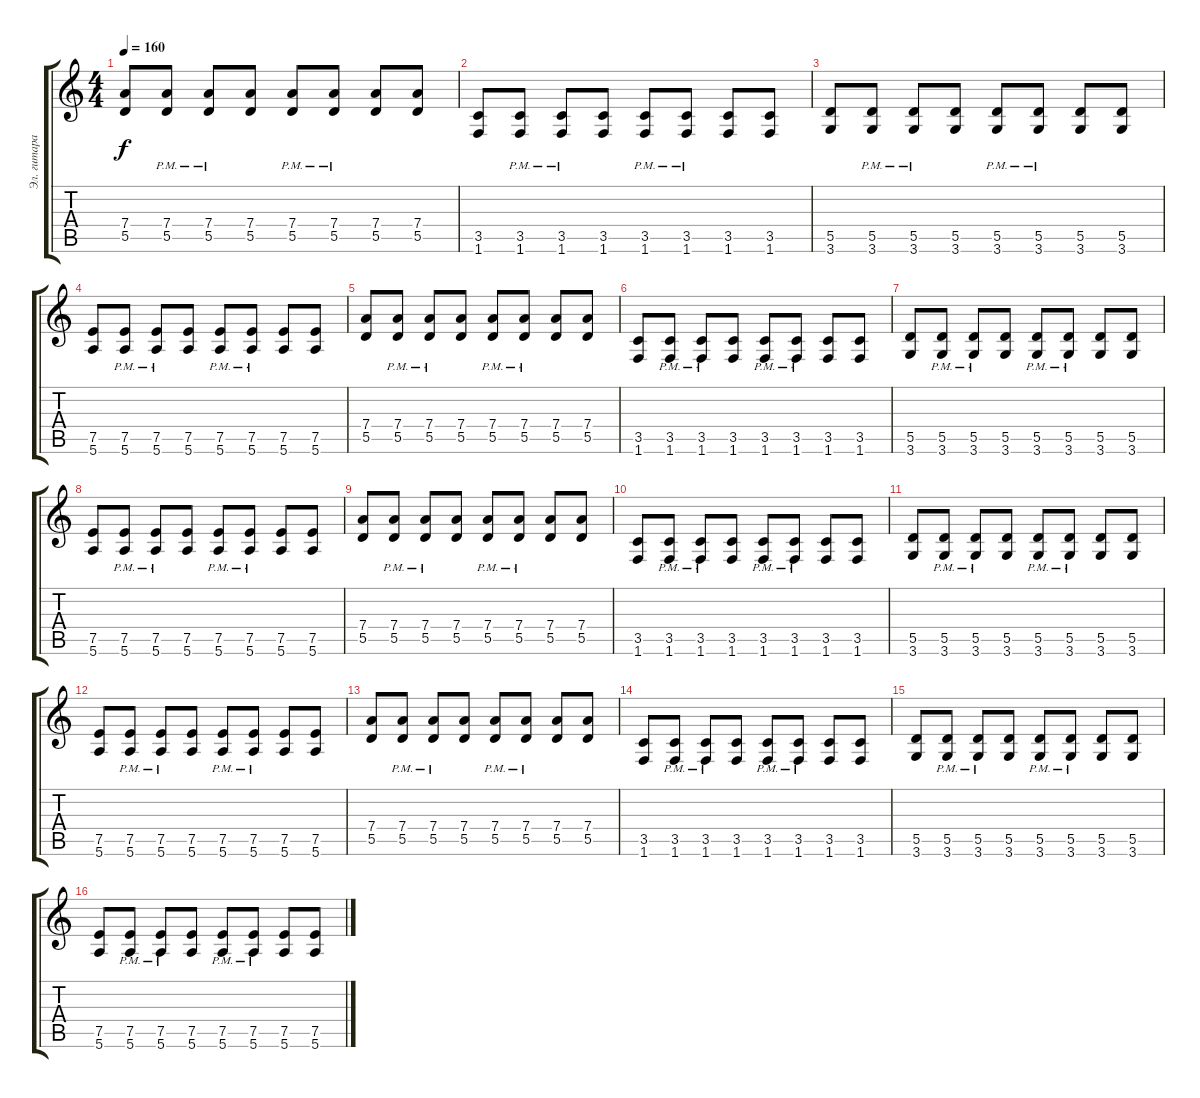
\track ("Эл. гитара" "Эл. гитара") {instrument distortionguitar}
\staff {score tabs}
\tuning (E4 B3 G3 D3 A2 E2) {hide}
\ts (4 4)
\tempo 160
\clef g2
\ks c
(7.4 5.5).8{dy f} (7.4{pm} 5.5{pm}).8 (7.4{pm} 5.5{pm}).8 (7.4 5.5).8 (7.4{pm} 5.5{pm}).8 (7.4{pm} 5.5{pm}).8 (7.4 5.5).8 (7.4 5.5).8 |
(3.5 1.6).8 (3.5{pm} 1.6{pm}).8 (3.5{pm} 1.6{pm}).8 (3.5 1.6).8 (3.5{pm} 1.6{pm}).8 (3.5{pm} 1.6{pm}).8 (3.5 1.6).8 (3.5 1.6).8 |
(5.5 3.6).8 (5.5{pm} 3.6{pm}).8 (5.5{pm} 3.6{pm}).8 (5.5 3.6).8 (5.5{pm} 3.6{pm}).8 (5.5{pm} 3.6{pm}).8 (5.5 3.6).8 (5.5 3.6).8 |
(7.5 5.6).8 (7.5{pm} 5.6{pm}).8 (7.5{pm} 5.6{pm}).8 (7.5 5.6).8 (7.5{pm} 5.6{pm}).8 (7.5{pm} 5.6{pm}).8 (7.5 5.6).8 (7.5 5.6).8 |
(7.4 5.5).8 (7.4{pm} 5.5{pm}).8 (7.4{pm} 5.5{pm}).8 (7.4 5.5).8 (7.4{pm} 5.5{pm}).8 (7.4{pm} 5.5{pm}).8 (7.4 5.5).8 (7.4 5.5).8 |
(3.5 1.6).8 (3.5{pm} 1.6{pm}).8 (3.5{pm} 1.6{pm}).8 (3.5 1.6).8 (3.5{pm} 1.6{pm}).8 (3.5{pm} 1.6{pm}).8 (3.5 1.6).8 (3.5 1.6).8 |
(5.5 3.6).8 (5.5{pm} 3.6{pm}).8 (5.5{pm} 3.6{pm}).8 (5.5 3.6).8 (5.5{pm} 3.6{pm}).8 (5.5{pm} 3.6{pm}).8 (5.5 3.6).8 (5.5 3.6).8 |
(7.5 5.6).8 (7.5{pm} 5.6{pm}).8 (7.5{pm} 5.6{pm}).8 (7.5 5.6).8 (7.5{pm} 5.6{pm}).8 (7.5{pm} 5.6{pm}).8 (7.5 5.6).8 (7.5 5.6).8 |
(7.4 5.5).8 (7.4{pm} 5.5{pm}).8 (7.4{pm} 5.5{pm}).8 (7.4 5.5).8 (7.4{pm} 5.5{pm}).8 (7.4{pm} 5.5{pm}).8 (7.4 5.5).8 (7.4 5.5).8 |
(3.5 1.6).8 (3.5{pm} 1.6{pm}).8 (3.5{pm} 1.6{pm}).8 (3.5 1.6).8 (3.5{pm} 1.6{pm}).8 (3.5{pm} 1.6{pm}).8 (3.5 1.6).8 (3.5 1.6).8 |
(5.5 3.6).8 (5.5{pm} 3.6{pm}).8 (5.5{pm} 3.6{pm}).8 (5.5 3.6).8 (5.5{pm} 3.6{pm}).8 (5.5{pm} 3.6{pm}).8 (5.5 3.6).8 (5.5 3.6).8 |
(7.5 5.6).8 (7.5{pm} 5.6{pm}).8 (7.5{pm} 5.6{pm}).8 (7.5 5.6).8 (7.5{pm} 5.6{pm}).8 (7.5{pm} 5.6{pm}).8 (7.5 5.6).8 (7.5 5.6).8 |
(7.4 5.5).8 (7.4{pm} 5.5{pm}).8 (7.4{pm} 5.5{pm}).8 (7.4 5.5).8 (7.4{pm} 5.5{pm}).8 (7.4{pm} 5.5{pm}).8 (7.4 5.5).8 (7.4 5.5).8 |
(3.5 1.6).8 (3.5{pm} 1.6{pm}).8 (3.5{pm} 1.6{pm}).8 (3.5 1.6).8 (3.5{pm} 1.6{pm}).8 (3.5{pm} 1.6{pm}).8 (3.5 1.6).8 (3.5 1.6).8 |
(5.5 3.6).8 (5.5{pm} 3.6{pm}).8 (5.5{pm} 3.6{pm}).8 (5.5 3.6).8 (5.5{pm} 3.6{pm}).8 (5.5{pm} 3.6{pm}).8 (5.5 3.6).8 (5.5 3.6).8 |
(7.5 5.6).8 (7.5{pm} 5.6{pm}).8 (7.5{pm} 5.6{pm}).8 (7.5 5.6).8 (7.5{pm} 5.6{pm}).8 (7.5{pm} 5.6{pm}).8 (7.5 5.6).8 (7.5 5.6).8
